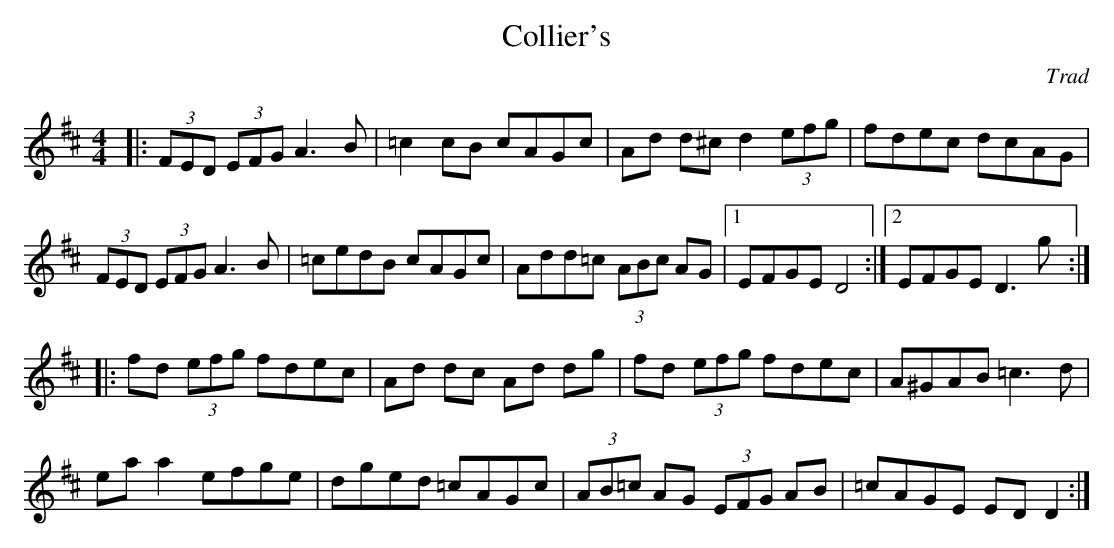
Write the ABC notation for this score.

X:1
T:Collier's
C:Trad
M:4/4
K:D
|:(3FED (3EFG A3 B | =c2 cB cAGc | Ad d^c d2 (3efg | fdec dcAG |
(3FED (3EFG A3 B | =cedB cAGc | Add=c (3ABc AG |[1EFGE D4:|[2EFGE D3 g:|
|:fd (3efg fdec | Ad dc Ad dg | fd (3efg fdec | A^GAB =c3 d |
eaa2 efge |  dged =cAGc | (3AB=c AG (3EFG AB | =cAGE ED D2:|
